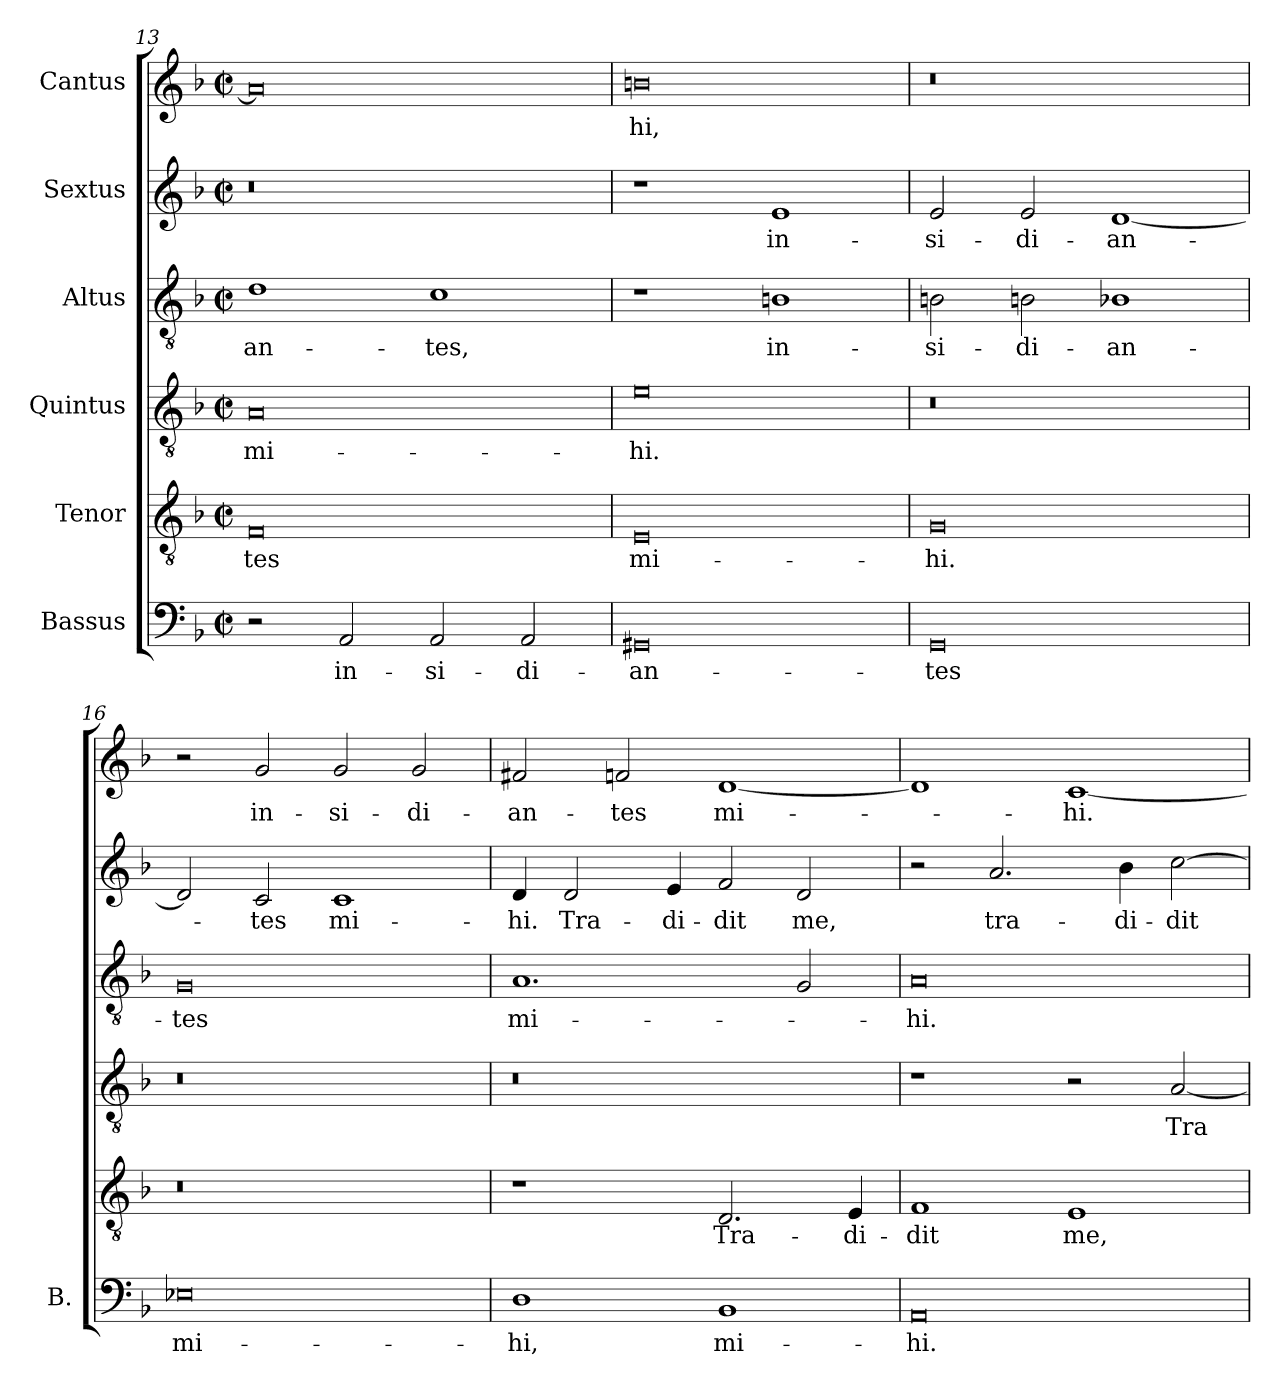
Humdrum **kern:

**kern	**text	**kern	**text	**kern	**text	**kern	**text	**kern	**text	**kern	**text
*part6	*part6	*part5	*part5	*part4	*part4	*part3	*part3	*part2	*part2	*part1	*part1
*staff6	*staff6	*staff5	*staff5	*staff4	*staff4	*staff3	*staff3	*staff2	*staff2	*staff1	*staff1
*I"Bassus	*	*I"Tenor	*	*I"Quintus	*	*I"Altus	*	*I"Sextus	*	*I"Cantus	*
*I'B.	*	*	*	*	*	*	*	*	*	*	*
*clefF4	*	*clefGv2	*	*clefGv2	*	*clefGv2	*	*clefG2	*	*clefG2	*
*k[b-]	*	*k[b-]	*	*k[b-]	*	*k[b-]	*	*k[b-]	*	*k[b-]	*
*F:	*	*F:	*	*F:	*	*F:	*	*F:	*	*F:	*
*M2/2	*	*M2/2	*	*M2/2	*	*M2/2	*	*M2/2	*	*M2/2	*
*met(c|)	*	*met(c|)	*	*met(c|)	*	*met(c|)	*	*met(c|)	*	*met(c|)	*
=13	=13	=13	=13	=13	=13	=13	=13	=13	=13	=13	=13
!	!	!	!	!	!	!	!	!LO:N:vis=0	!	!	!
2r	.	0F/	-tes	0A/	mi-	1d\	-an-	1r	.	0a/]	.
2AA/	in-	.	.	.	.	.	.	.	.	.	.
2AA/	-si-	.	.	.	.	1c\	-tes,	1ryy	.	.	.
2AA/	-di-	.	.	.	.	.	.	.	.	.	.
=14	=14	=14	=14	=14	=14	=14	=14	=14	=14	=14	=14
0GG#X/	-an-	0E/	mi-	0e\	-hi.	1r	.	1r	.	0bn\	-hi,
.	.	.	.	.	.	1Bn\	in-	1e/	in-	.	.
=15	=15	=15	=15	=15	=15	=15	=15	=15	=15	=15	=15
!	!	!	!	!LO:N:vis=0	!	!	!	!	!	!LO:N:vis=0	!
0GG/	-tes	0G/	-hi.	1r	.	2Bn\	-si-	2e/	-si-	1r	.
.	.	.	.	.	.	2Bn\	-di-	2e/	-di-	.	.
.	.	.	.	1ryy	.	1B-X\	-an-	[1d/	-an-	1ryy	.
=16	=16	=16	=16	=16	=16	=16	=16	=16	=16	=16	=16
!	!	!LO:N:vis=0	!	!LO:N:vis=0	!	!	!	!	!	!	!
0E-X\	mi-	1r	.	1r	.	0G/	-tes	2d/]	.	2r	.
.	.	.	.	.	.	.	.	2c/	-tes	2g/	in-
.	.	1ryy	.	1ryy	.	.	.	1c/	mi-	2g/	-si-
.	.	.	.	.	.	.	.	.	.	2g/	-di-
=17	=17	=17	=17	=17	=17	=17	=17	=17	=17	=17	=17
!	!	!	!	!LO:N:vis=0	!	!	!	!	!	!	!
1D\	-hi,	1r	.	1r	.	1.A/	mi-	4d/	-hi.	2f#X/	-an-
.	.	.	.	.	.	.	.	2d/	Tra-	.	.
.	.	.	.	.	.	.	.	.	.	2f/	-tes
.	.	.	.	.	.	.	.	4e/	-di-	.	.
1BB-/	mi-	2.D/	Tra-	1ryy	.	.	.	2f/	-dit	[1d/	mi-
.	.	.	.	.	.	2G/	.	2d/	me,	.	.
.	.	4E/	-di-	.	.	.	.	.	.	.	.
=18	=18	=18	=18	=18	=18	=18	=18	=18	=18	=18	=18
0AA/	-hi.	1F/	-dit	1r	.	0A/	-hi.	2r	.	1d/]	.
.	.	.	.	.	.	.	.	2.a/	tra-	.	.
.	.	1E/	me,	2r	.	.	.	.	.	[1c/	-hi.
.	.	.	.	.	.	.	.	4b-\	-di-	.	.
.	.	.	.	[2A/	Tra-	.	.	[2cc\	-dit	.	.
=	=	=	=	=	=	=	=	=	=	=	=
*-	*-	*-	*-	*-	*-	*-	*-	*-	*-	*-	*-
